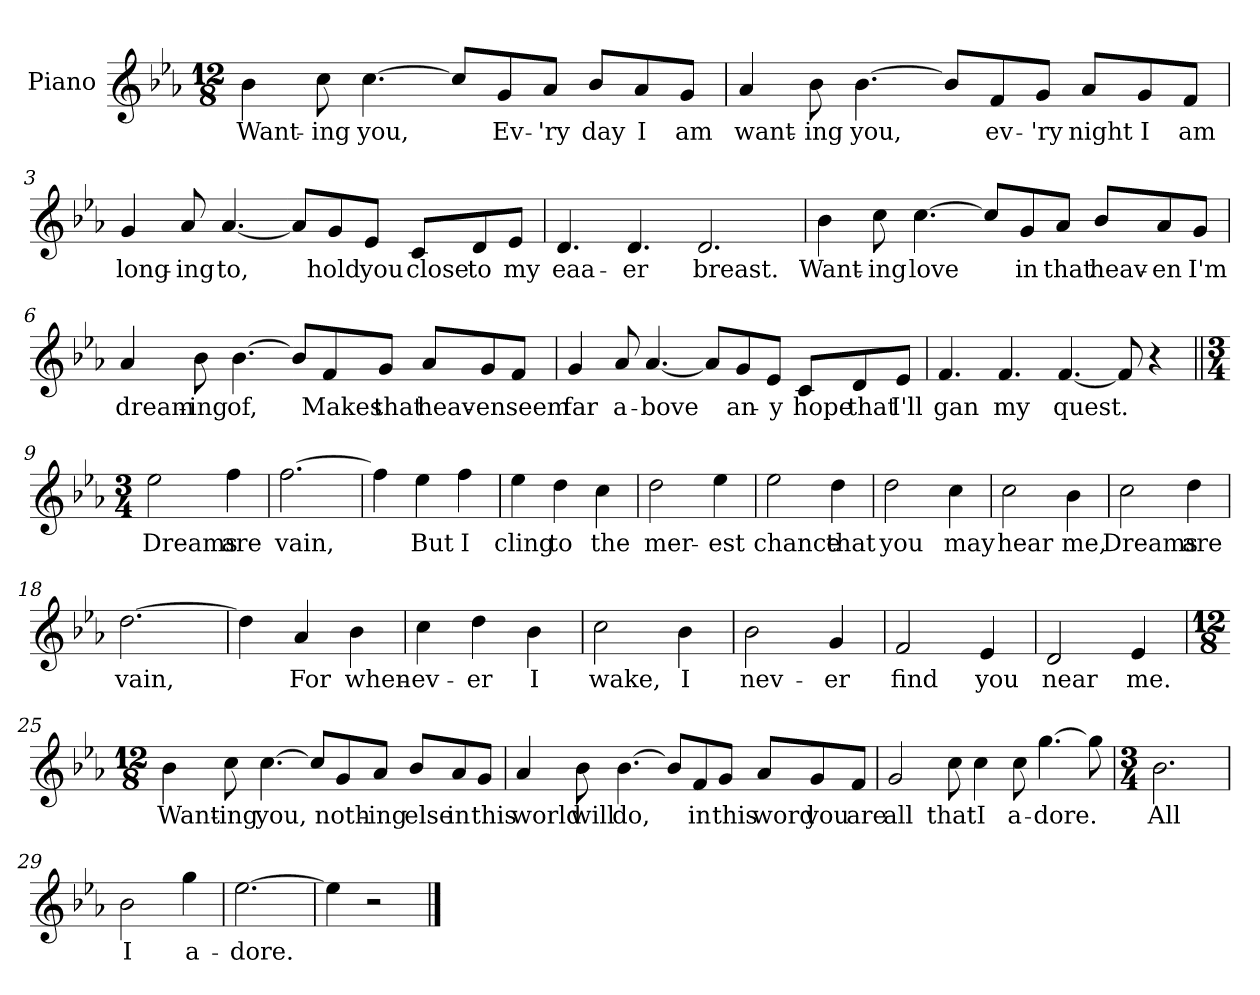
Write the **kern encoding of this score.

**kern	**text
*part1	*part1
*staff1	*staff1
*I"Piano	*
*I'Pno.	*
*clefG2	*
*k[b-e-a-]	*
*E-:	*
*M12/8	*
=1	=1
4b-\	Want-
8cc\	-ing
[4.cc\	you,
8cc/L]	.
8g/	Ev-
8a-/J	-'ry
8b-/L	day
8a-/	I
8g/J	am
=2	=2
4a-/	want-
8b-\	-ing
[4.b-\	you,
8b-/L]	.
8f/	ev-
8g/J	-'ry
8a-/L	night
8g/	I
8f/J	am
!!LO:LB:g=z
=3	=3
4g/	long-
8a-/	-ing
[4.a-/	to,
8a-/L]	.
8g/	hold
8e-/J	you
8c/L	close
8d/	to
8e-/J	my
=4	=4
4.d/	eaa-
4.d/	-er
2.d/	breast.
!!LO:LB:g=z
=5	=5
4b-\	Want-
8cc\	-ing
[4.cc\	love
8cc/L]	.
8g/	in
8a-/J	that
8b-/L	heav-
8a-/	-en
8g/J	I'm
=6	=6
4a-/	dream-
8b-\	-ing
[4.b-\	of,
8b-/L]	.
8f/	Makes
8g/J	that
8a-/L	heav-
8g/	-en
8f/J	seem
!!LO:LB:g=z
=7	=7
4g/	far
8a-/	a-
[4.a-/	-bove
8a-/L]	.
8g/	an-
8e-/J	-y
8c/L	hope
8d/	that
8e-/J	I'll
=8	=8
4.f/	gan
4.f/	my
[4.f/	quest.
8f/]	.
4r	.
=9||	=9||
*M3/4	*
2ee-\	Dreams
4ff\	are
=10	=10
[2.ff\	vain,
!!LO:LB:g=z
=11	=11
4ff\]	.
4ee-\	But
4ff\	I
=12	=12
4ee-\	cling
4dd\	to
4cc\	the
=13	=13
2dd\	mer-
4ee-\	-est
=14	=14
2ee-\	chance
4dd\	that
=15	=15
2dd\	you
4cc\	may
=16	=16
2cc\	hear
4b-\	me,
=17	=17
2cc\	Dreams
4dd\	are
!!LO:LB:g=z
=18	=18
[2.dd\	vain,
=19	=19
4dd\]	.
4a-/	For
4b-\	when-
=20	=20
4cc\	-ev-
4dd\	-er
4b-\	I
=21	=21
2cc\	wake,
4b-\	I
=22	=22
2b-\	nev-
4g/	-er
=23	=23
2f/	find
4e-/	you
=24	=24
2d/	near
4e-/	me.
!!LO:LB:g=z
=25	=25
*M12/8	*
4b-\	Want-
8cc\	-ing
[4.cc\	you,
8cc/L]	.
8g/	noth-
8a-/J	-ing
8b-/L	else
8a-/	in
8g/J	this
=26	=26
4a-/	world
8b-\	will
[4.b-\	do,
8b-/L]	.
8f/	in
8g/J	this
8a-/L	word
8g/	you
8f/J	are
!!LO:LB:g=z
=27	=27
2g/	all
8cc\	that
4cc\	I
8cc\	a-
[4.gg\	-dore.
8gg\]	.
=28	=28
*M3/4	*
2.b-\	All
=29	=29
2b-\	I
4gg\	a-
=30	=30
[2.ee-\	-dore.
=31	=31
4ee-\]	.
2r	.
==	==
*-	*-
